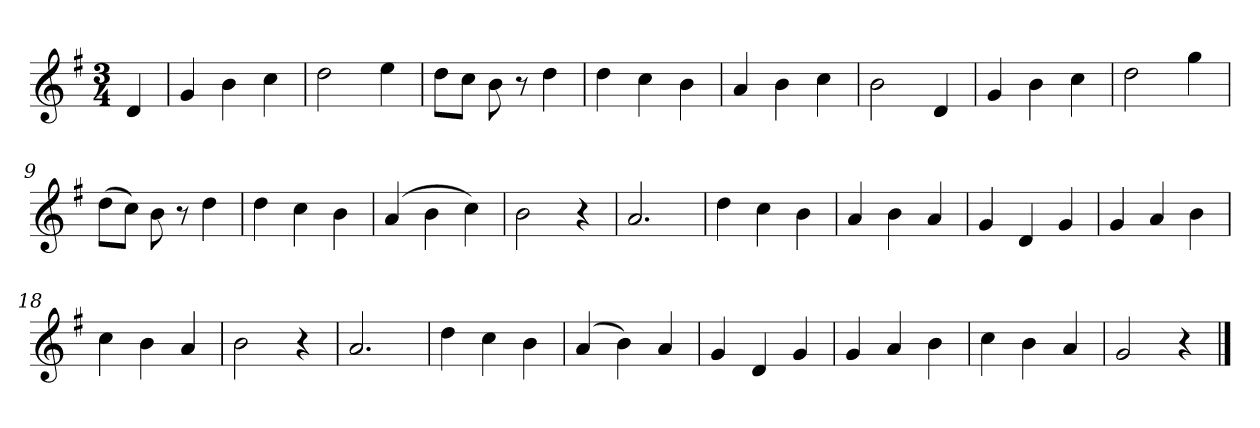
**kern
*part1
*staff1
*k[f#]
*M3/4
*MM120
=
4d
=1
4g
4b
4cc
=2
2dd
4ee
=3
8ddL
8ccJ
8b
8r
4dd
=4
4dd
4cc
4b
=5
4a
4b
4cc
=6
2b
4d
=7
4g
4b
4cc
=8
2dd
4gg
=9
(8ddL
8ccJ)
8b
8r
4dd
=10
4dd
4cc
4b
=11
(4a
4b
4cc)
=12
2b
4r
=13
2.a
=14
4dd
4cc
4b
=15
4a
4b
4a
=16
4g
4d
4g
=17
4g
4a
4b
=18
4cc
4b
4a
=19
2b
4r
=20
2.a
=21
4dd
4cc
4b
=22
(4a
4b)
4a
=23
4g
4d
4g
=24
4g
4a
4b
=25
4cc
4b
4a
=26
2g
4r
==
*-
